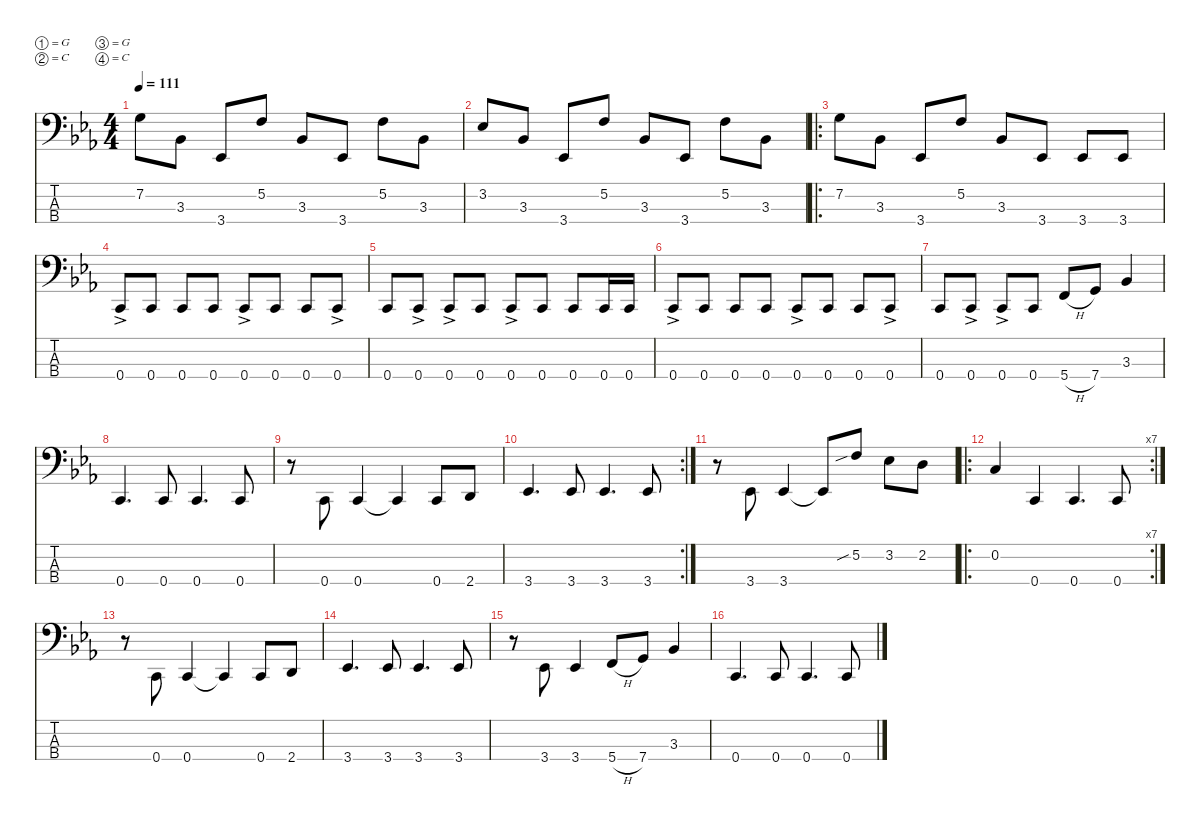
\defaultSystemsLayout 4
\hideDynamics
\bracketExtendMode nobrackets
\singleTrackTrackNamePolicy hidden
\multiTrackTrackNamePolicy hidden
\firstSystemTrackNameMode fullname
\firstSystemTrackNameOrientation horizontal
\otherSystemsTrackNameOrientation horizontal
\track ("Bass" "el.bs.") {instrument electricbassfinger}
\staff {score tabs}
\tuning (G2 C2 G1 C1)
\ts (4 4)
\tempo 111
\clef f4
\ks eb
7.2{acc forcenatural}.8{dy f beam Down} 3.3{acc b}.8{beam Down} 3.4{acc b}.8{beam Up} 5.2{acc forcenatural}.8{beam Up} 3.3{acc b}.8{beam Up} 3.4{acc b}.8{beam Up} 5.2{acc forcenatural}.8{beam Down} 3.3{acc b}.8{beam Down} |
3.2{acc b}.8{beam Up} 3.3{acc b}.8{beam Up} 3.4{acc b}.8{beam Up} 5.2{acc forcenatural}.8{beam Up} 3.3{acc b}.8{beam Up} 3.4{acc b}.8{beam Up} 5.2{acc forcenatural}.8{beam Down} 3.3{acc b}.8{beam Down} |
\ro
7.2{acc forcenatural}.8{beam Down} 3.3{acc b}.8{beam Down} 3.4{acc b}.8{beam Up} 5.2{acc forcenatural}.8{beam Up} 3.3{acc b}.8{beam Up} 3.4{acc b}.8{beam Up} 3.4{acc b}.8{beam Up} 3.4{acc b}.8{beam Up} |
0.4{ac acc forcenatural}.8{beam Up} 0.4{acc forcenatural}.8{beam Up} 0.4{acc forcenatural}.8{beam Up} 0.4{acc forcenatural}.8{beam Up} 0.4{ac acc forcenatural}.8{beam Up} 0.4{acc forcenatural}.8{beam Up} 0.4{acc forcenatural}.8{beam Up} 0.4{ac acc forcenatural}.8{beam Up} |
0.4{acc forcenatural}.8{beam Up} 0.4{ac acc forcenatural}.8{beam Up} 0.4{ac acc forcenatural}.8{beam Up} 0.4{acc forcenatural}.8{beam Up} 0.4{ac acc forcenatural}.8{beam Up} 0.4{acc forcenatural}.8{beam Up} 0.4{acc forcenatural}.8{beam Up} 0.4{acc forcenatural}.16{beam Up} 0.4{acc forcenatural}.16{beam Up} |
0.4{ac acc forcenatural}.8{beam Up} 0.4{acc forcenatural}.8{beam Up} 0.4{acc forcenatural}.8{beam Up} 0.4{acc forcenatural}.8{beam Up} 0.4{ac acc forcenatural}.8{beam Up} 0.4{acc forcenatural}.8{beam Up} 0.4{acc forcenatural}.8{beam Up} 0.4{ac acc forcenatural}.8{beam Up} |
0.4{acc forcenatural}.8{beam Up} 0.4{ac acc forcenatural}.8{beam Up} 0.4{ac acc forcenatural}.8{beam Up} 0.4{acc forcenatural}.8{beam Up} 5.4{h acc forcenatural}.8{beam Up} 7.4{acc forcenatural}.8{beam Up} 3.3{acc b}.4{beam Up} |
0.4{acc forcenatural}.4{d beam Up} 0.4{acc forcenatural}.8{beam Up} 0.4{acc forcenatural}.4{d beam Up} 0.4{acc forcenatural}.8{beam Up} |
r.8{beam Down} 0.4{acc forcenatural}.8{beam Up} 0.4{acc forcenatural}.4{beam Up} 0.4{t acc forcenatural}.4{beam Up} 0.4{acc forcenatural}.8{beam Up} 2.4{acc forcenatural}.8{beam Up} |
\rc 2
3.4{acc b}.4{d beam Up} 3.4{acc b}.8{beam Up} 3.4{acc b}.4{d beam Up} 3.4{acc b}.8{beam Up} |
r.8{beam Down} 3.4{acc b}.8{beam Up} 3.4{acc b}.4{beam Up} 3.4{t acc b}.8{beam Up} 5.2{sib acc forcenatural}.8{beam Up} 3.2{acc b}.8{beam Down} 2.2{acc forcenatural}.8{beam Down} |
\ro
\rc 7
0.2{acc forcenatural}.4{beam Up} 0.4{acc forcenatural}.4{beam Up} 0.4{acc forcenatural}.4{d beam Up} 0.4{acc forcenatural}.8{beam Up} |
r.8{beam Down} 0.4{acc forcenatural}.8{beam Up} 0.4{acc forcenatural}.4{beam Up} 0.4{t acc forcenatural}.4{beam Up} 0.4{acc forcenatural}.8{beam Up} 2.4{acc forcenatural}.8{beam Up} |
3.4{acc b}.4{d beam Up} 3.4{acc b}.8{beam Up} 3.4{acc b}.4{d beam Up} 3.4{acc b}.8{beam Up} |
r.8{beam Down} 3.4{acc b}.8{beam Up} 3.4{acc b}.4{beam Up} 5.4{h acc forcenatural}.8{beam Up} 7.4{acc forcenatural}.8{beam Up} 3.3{acc b}.4{beam Up} |
0.4{acc forcenatural}.4{d beam Up} 0.4{acc forcenatural}.8{beam Up} 0.4{acc forcenatural}.4{d beam Up} 0.4{acc forcenatural}.8{beam Up}
